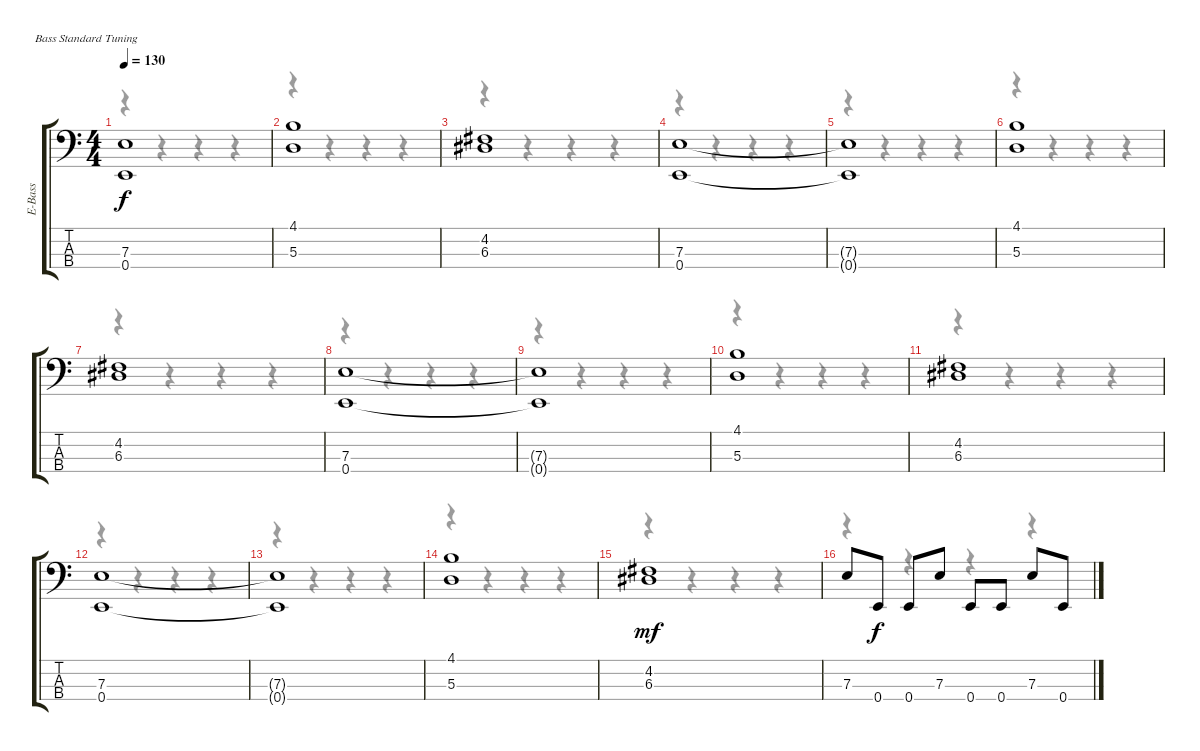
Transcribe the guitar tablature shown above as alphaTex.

\bracketExtendMode groupsimilarinstruments
\track ("Cliff Burton" "E-Bass") {instrument electricbassfinger}
\staff {score tabs}
\tuning (G2 D2 A1 E1)
\voice
\ts (4 4)
\tempo 130
\clef f4
\ks c
(7.3{t} 0.4{t}).1{dy f} |
(4.1 5.3).1 |
(4.2{acc #} 6.3{acc #}).1 |
(7.3 0.4).1 |
(7.3{t} 0.4{t}).1 |
(4.1 5.3).1 |
(4.2{acc #} 6.3{acc #}).1 |
(7.3 0.4).1 |
(7.3{t} 0.4{t}).1 |
(4.1 5.3).1 |
(4.2{acc #} 6.3{acc #}).1 |
(7.3 0.4).1 |
(7.3{t} 0.4{t}).1 |
(4.1 5.3).1 |
(4.2{acc #} 6.3{acc #}).1{dy mf} |
7.3.8 0.4.8{dy f} 0.4.8 7.3.8 0.4.8 0.4.8 7.3.8 0.4.8
\voice
\clef f4
\ottava regular
\simile none
\ks c
r.4{dy mf} r.4 r.4 r.4 |
r.4 r.4 r.4 r.4 |
r.4 r.4 r.4 r.4 |
r.4 r.4 r.4 r.4 |
r.4 r.4 r.4 r.4 |
r.4 r.4 r.4 r.4 |
r.4 r.4 r.4 r.4 |
r.4 r.4 r.4 r.4 |
r.4 r.4 r.4 r.4 |
r.4 r.4 r.4 r.4 |
r.4 r.4 r.4 r.4 |
r.4 r.4 r.4 r.4 |
r.4 r.4 r.4 r.4 |
r.4 r.4 r.4 r.4 |
r.4 r.4 r.4 r.4 |
r.4 r.4 r.4 r.4
